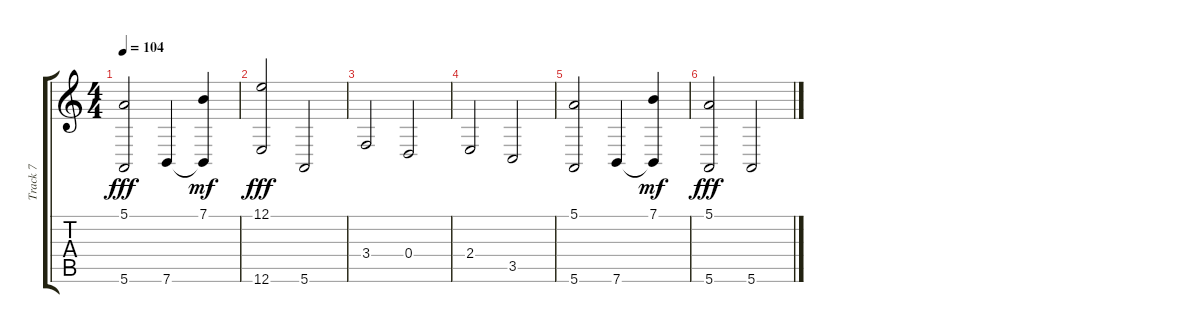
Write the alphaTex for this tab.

\track ("Track 7" "Track 7") {instrument synthvoice}
\staff {score tabs}
\tuning (E4 B3 G3 D3 A2 E2) {hide}
\ts (4 4)
\tempo 104
\clef g2
\ks c
(5.1 5.6).2{dy fff} 7.6.4 (7.1 7.6{t}).4{dy mf} |
(12.1 12.6).2{dy fff} 5.6.2 |
3.4.2 0.4.2 |
2.4.2 3.5.2 |
(5.1 5.6).2 7.6.4 (7.1 7.6{t}).4{dy mf} |
(5.1 5.6).2{dy fff} 5.6.2
